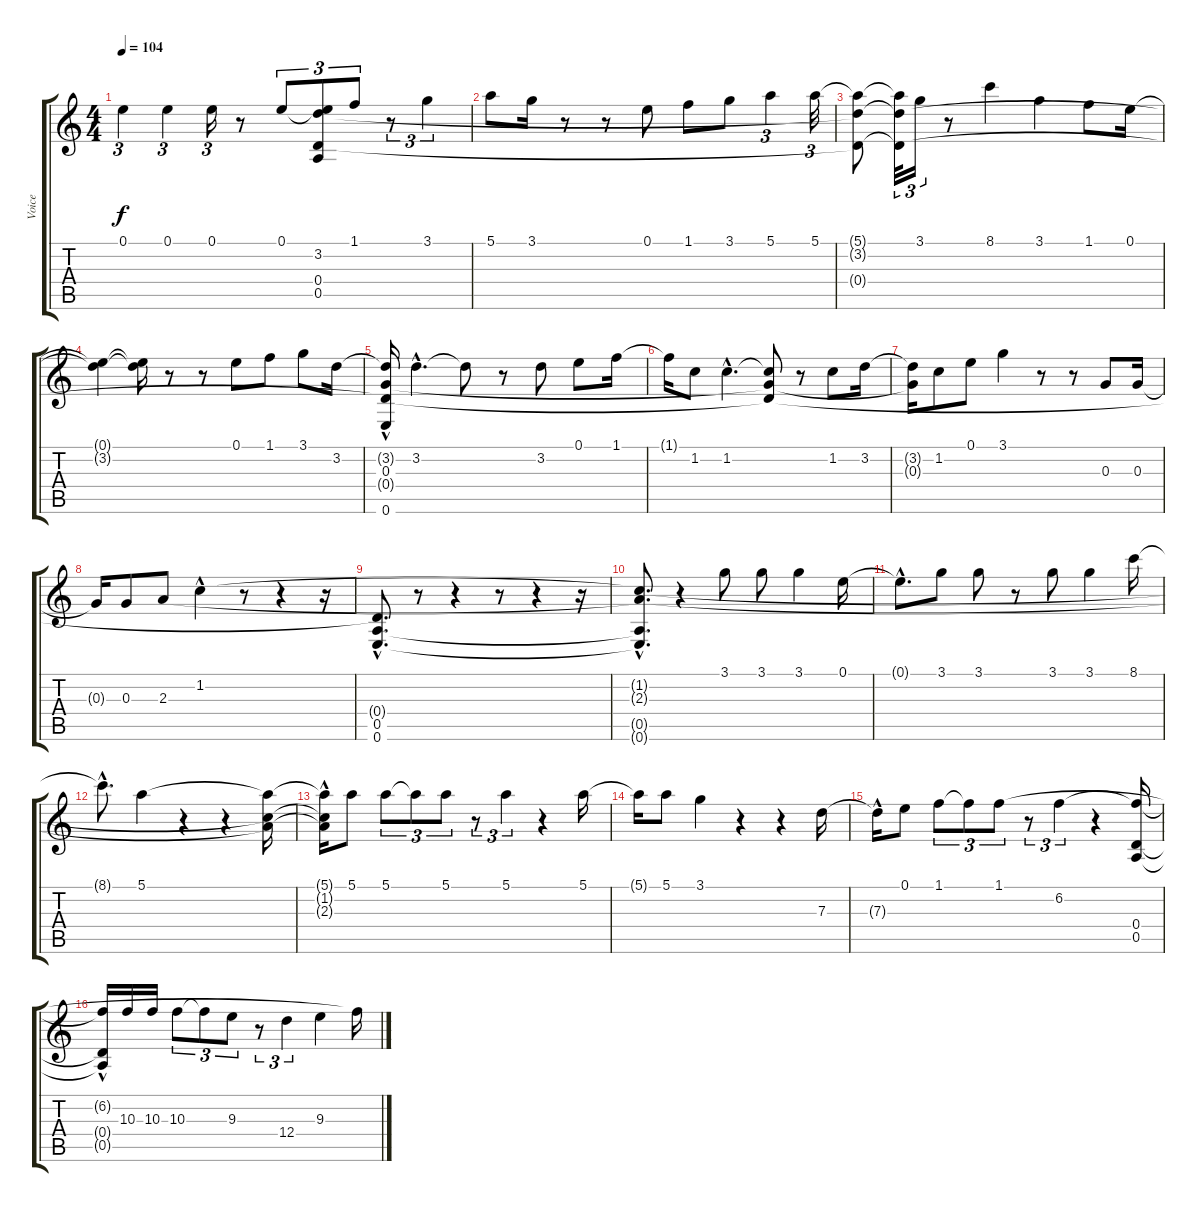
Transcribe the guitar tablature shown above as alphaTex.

\track ("Voice" "Voice") {instrument acousticguitarsteel}
\staff {score tabs}
\tuning (E4 B3 G3 D3 A2 E2) {hide}
\ts (4 4)
\tempo 104
\clef g2
\ks c
0.1.4{tu (3 2) dy f} 0.1.4{tu (3 2)} 0.1.16{tu (3 2)} r.8 0.1.8{tu (3 2)} (0.1{t} 3.2{t} 0.4 0.5).8{tu (3 2)} 1.1.8{tu (3 2)} r.8{tu (3 2)} 3.1.4{tu (3 2)} |
5.1.8 3.1.16 r.8 r.8 0.1.8 1.1.8 3.1.8 5.1.4{tu (3 2)} 5.1.32{tu (3 2)} |
(5.1{t} 3.2{t} 0.4{t}).8 (5.1{t} 3.2{t} 0.4{t}).32{tu (3 2)} 3.1.16{tu (3 2)} r.8 8.1.4 3.1.4 1.1.8 0.1.16 |
(0.1{t} 3.2{t}).4 (0.1{t} 3.2{t}).16 r.8 r.8 0.1.8 1.1.8 3.1.8 3.2.16 |
(3.2{t} 0.3 0.4{t} 0.6{hac}).16 3.2{hac}.4{d} 3.2{t}.8 r.8 3.2.8 0.1.8 1.1.16 |
1.1{t}.16 1.2.8 1.2{hac}.4{d} (1.2{t} 0.3{t} 0.4{t}).8 r.8 1.2.8 3.2.16 |
(3.2{t} 0.3{t}).16 1.2.8 0.1.8 3.1.4 r.8 r.8 0.3.8 0.3.16 |
0.3{t}.16 0.3.8 2.3.8 1.2{hac}.4 r.8 r.4 r.16 |
(0.4{hac t} 0.5{hac} 0.6{hac}).8{d} r.8 r.4 r.8 r.4 r.16 |
(1.2{hac t} 2.3{hac t} 0.5{hac t} 0.6{hac t}).8{d} r.4 3.1.8 3.1.8 3.1.4 0.1.16 |
0.1{hac t}.8{d} 3.1.8 3.1.8 r.8 3.1.8 3.1.4 8.1.16 |
8.1{hac t}.8{d} 5.1.4 r.4 r.4 (5.1{t} 1.2{t} 2.3{t}).16 |
(5.1{hac t} 1.2{hac t} 2.3{hac t}).16 5.1.8 5.1.8{tu (3 2)} 5.1{t}.8{tu (3 2)} 5.1.8{tu (3 2)} r.8{tu (3 2)} 5.1.4{tu (3 2)} r.4 5.1.16 |
5.1{t}.16 5.1.8 3.1.4 r.4 r.4 7.3.16 |
7.3{hac t}.16 0.1.8 1.1.8{tu (3 2)} 1.1{t}.8{tu (3 2)} 1.1.8{tu (3 2)} r.8{tu (3 2)} 6.2.4{tu (3 2)} r.4 (6.2{t} 0.4 0.5).16 |
(6.2{hac t} 0.4{hac t} 0.5{hac t}).16 10.3.16 10.3.16 10.3.8{tu (3 2)} 10.3{t}.8{tu (3 2)} 9.3.8{tu (3 2)} r.8{tu (3 2)} 12.4.4{tu (3 2)} 9.3.4 1.1{t}.16
